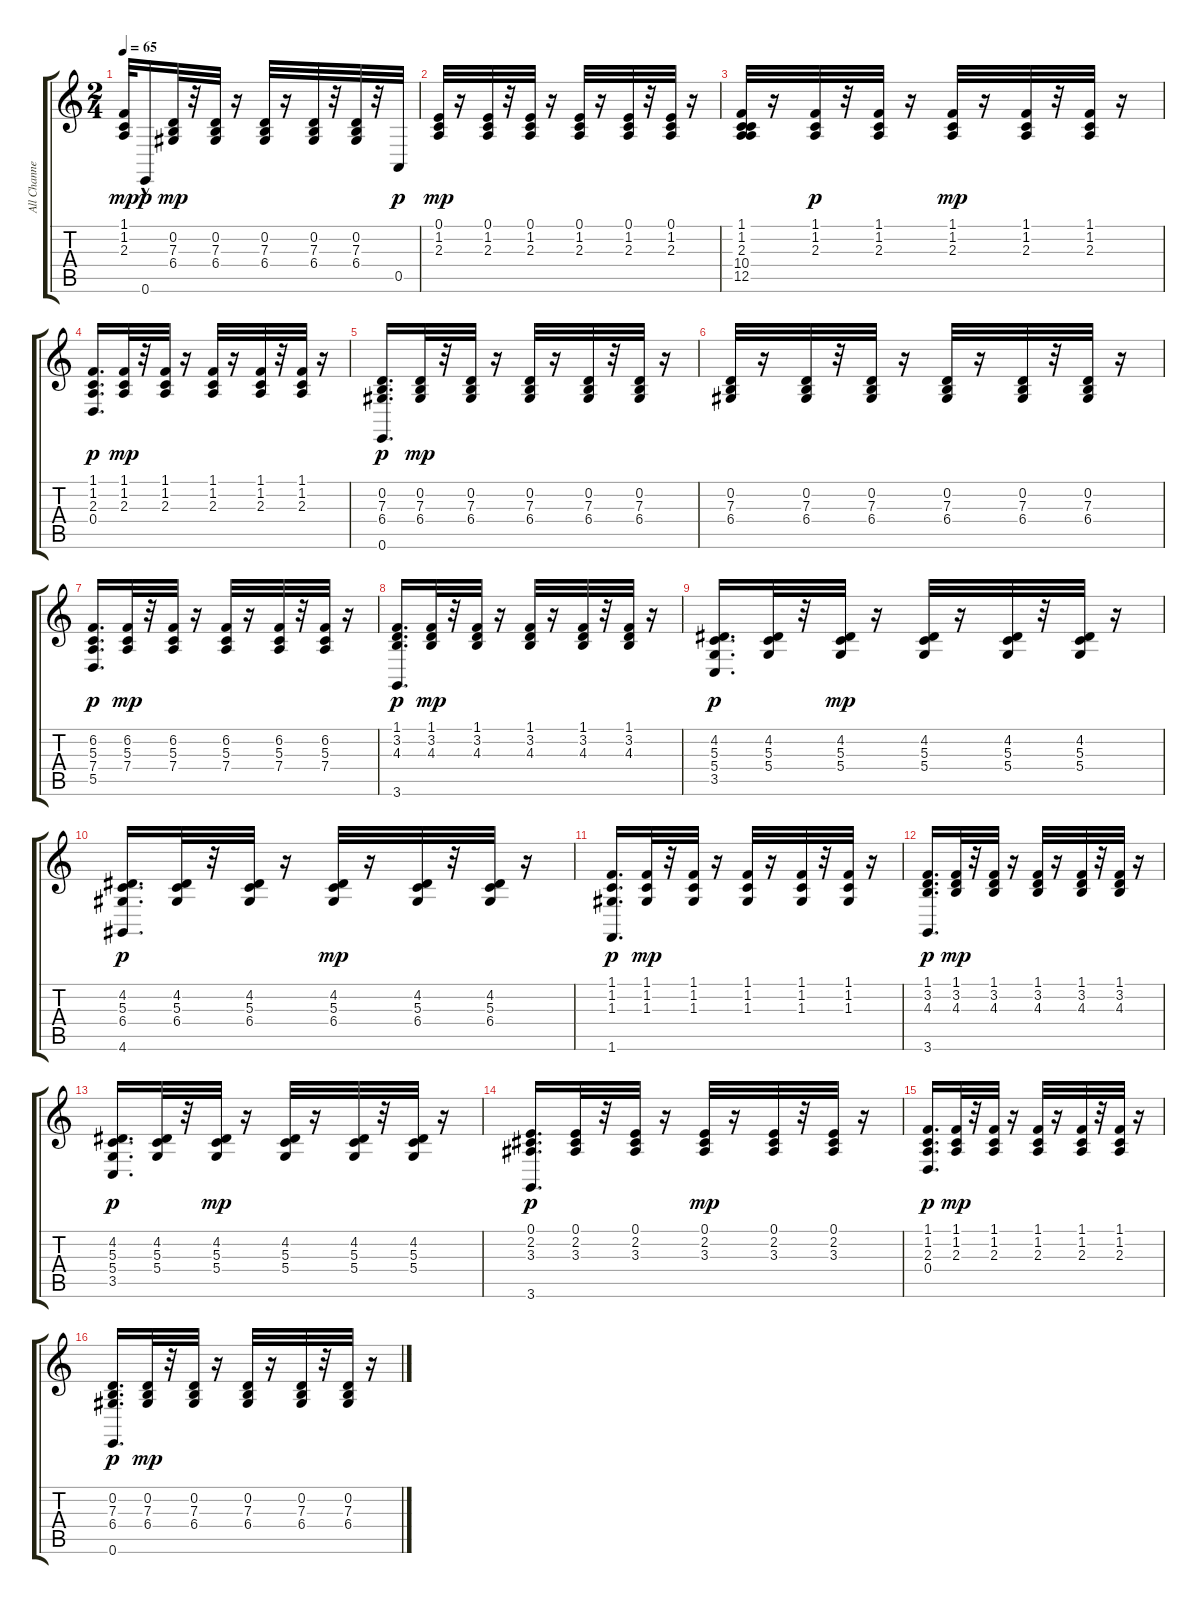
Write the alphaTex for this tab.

\track ("All Channels*merged" "All Channe") {instrument electricpiano2}
\staff {score tabs}
\tuning (E4 B3 G3 D3 A2 E2) {hide}
\ts (2 4)
\tempo 65
\clef g2
\ks c
(1.1 1.2 2.3).32{dy mp} 0.6{hac}.16{dy p} (0.2 7.3 6.4).32{dy mp} r.32 (0.2 7.3 6.4).32 r.16 (0.2 7.3 6.4).32 r.16 (0.2 7.3 6.4).32 r.32 (0.2 7.3 6.4).32 r.32 0.5.32{dy p} |
(0.1 1.2 2.3).32{dy mp} r.16 (0.1 1.2 2.3).32 r.32 (0.1 1.2 2.3).32 r.16 (0.1 1.2 2.3).32 r.16 (0.1 1.2 2.3).32 r.32 (0.1 1.2 2.3).32 r.16 |
(1.1 1.2 2.3 10.4 12.5).32 r.16 (1.1 1.2 2.3).32{dy p} r.32 (1.1 1.2 2.3).32 r.16 (1.1 1.2 2.3).32{dy mp} r.16 (1.1 1.2 2.3).32 r.32 (1.1 1.2 2.3).32 r.16 |
(1.1 1.2 2.3 0.4).16{d dy p} (1.1 1.2 2.3).32{dy mp} r.32 (1.1 1.2 2.3).32 r.16 (1.1 1.2 2.3).32 r.16 (1.1 1.2 2.3).32 r.32 (1.1 1.2 2.3).32 r.16 |
(0.2 7.3 6.4 0.6).16{d dy p} (0.2 7.3 6.4).32{dy mp} r.32 (0.2 7.3 6.4).32 r.16 (0.2 7.3 6.4).32 r.16 (0.2 7.3 6.4).32 r.32 (0.2 7.3 6.4).32 r.16 |
(0.2 7.3 6.4).32 r.16 (0.2 7.3 6.4).32 r.32 (0.2 7.3 6.4).32 r.16 (0.2 7.3 6.4).32 r.16 (0.2 7.3 6.4).32 r.32 (0.2 7.3 6.4).32 r.16 |
(6.2 5.3 7.4 5.5).16{d dy p} (6.2 5.3 7.4).32{dy mp} r.32 (6.2 5.3 7.4).32 r.16 (6.2 5.3 7.4).32 r.16 (6.2 5.3 7.4).32 r.32 (6.2 5.3 7.4).32 r.16 |
(1.1 3.2 4.3 3.6).16{d dy p} (1.1 3.2 4.3).32{dy mp} r.32 (1.1 3.2 4.3).32 r.16 (1.1 3.2 4.3).32 r.16 (1.1 3.2 4.3).32 r.32 (1.1 3.2 4.3).32 r.16 |
(4.2 5.3 5.4 3.5).16{d dy p} (4.2 5.3 5.4).32 r.32 (4.2 5.3 5.4).32{dy mp} r.16 (4.2 5.3 5.4).32 r.16 (4.2 5.3 5.4).32 r.32 (4.2 5.3 5.4).32 r.16 |
(4.2 5.3 6.4 4.6).16{d dy p} (4.2 5.3 6.4).32 r.32 (4.2 5.3 6.4).32 r.16 (4.2 5.3 6.4).32{dy mp} r.16 (4.2 5.3 6.4).32 r.32 (4.2 5.3 6.4).32 r.16 |
(1.1 1.2 1.3 1.6).16{d dy p} (1.1 1.2 1.3).32{dy mp} r.32 (1.1 1.2 1.3).32 r.16 (1.1 1.2 1.3).32 r.16 (1.1 1.2 1.3).32 r.32 (1.1 1.2 1.3).32 r.16 |
(1.1 3.2 4.3 3.6).16{d dy p} (1.1 3.2 4.3).32{dy mp} r.32 (1.1 3.2 4.3).32 r.16 (1.1 3.2 4.3).32 r.16 (1.1 3.2 4.3).32 r.32 (1.1 3.2 4.3).32 r.16 |
(4.2 5.3 5.4 3.5).16{d dy p} (4.2 5.3 5.4).32 r.32 (4.2 5.3 5.4).32{dy mp} r.16 (4.2 5.3 5.4).32 r.16 (4.2 5.3 5.4).32 r.32 (4.2 5.3 5.4).32 r.16 |
(0.1 2.2 3.3 3.6).16{d dy p} (0.1 2.2 3.3).32 r.32 (0.1 2.2 3.3).32 r.16 (0.1 2.2 3.3).32{dy mp} r.16 (0.1 2.2 3.3).32 r.32 (0.1 2.2 3.3).32 r.16 |
(1.1 1.2 2.3 0.4).16{d dy p} (1.1 1.2 2.3).32{dy mp} r.32 (1.1 1.2 2.3).32 r.16 (1.1 1.2 2.3).32 r.16 (1.1 1.2 2.3).32 r.32 (1.1 1.2 2.3).32 r.16 |
(0.2 7.3 6.4 0.6).16{d dy p} (0.2 7.3 6.4).32{dy mp} r.32 (0.2 7.3 6.4).32 r.16 (0.2 7.3 6.4).32 r.16 (0.2 7.3 6.4).32 r.32 (0.2 7.3 6.4).32 r.16
